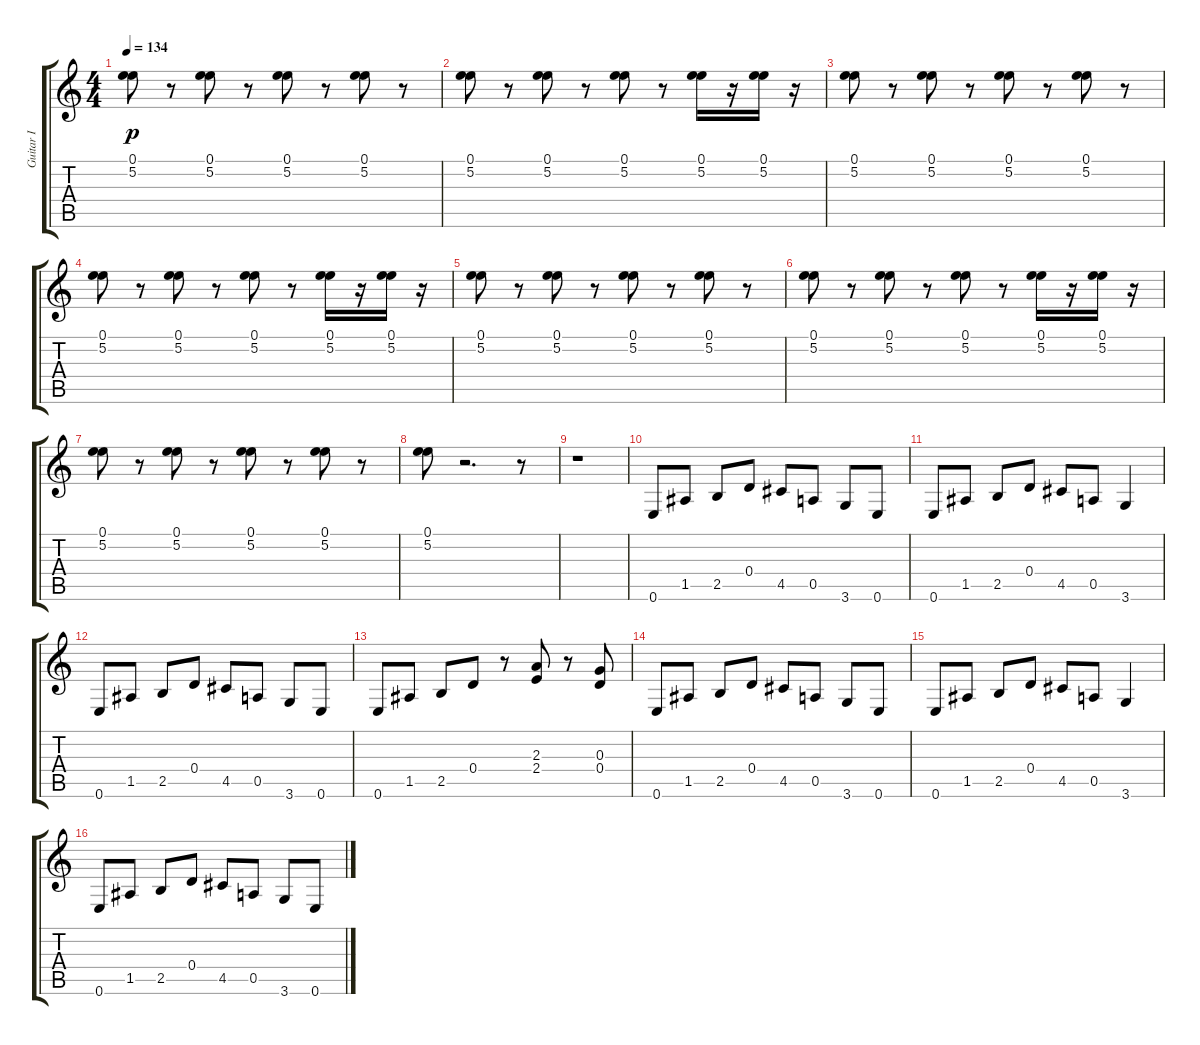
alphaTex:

\track ("Guitar I" "Guitar I") {instrument overdrivenguitar}
\staff {score tabs}
\tuning (E4 B3 G3 D3 A2 E2) {hide}
\ts (4 4)
\tempo 134
\clef g2
\ks c
(0.1 5.2).8{dy p} r.8 (0.1 5.2).8 r.8 (0.1 5.2).8 r.8 (0.1 5.2).8 r.8 |
(0.1 5.2).8 r.8 (0.1 5.2).8 r.8 (0.1 5.2).8 r.8 (0.1 5.2).16 r.16 (0.1 5.2).16 r.16 |
(0.1 5.2).8 r.8 (0.1 5.2).8 r.8 (0.1 5.2).8 r.8 (0.1 5.2).8 r.8 |
(0.1 5.2).8 r.8 (0.1 5.2).8 r.8 (0.1 5.2).8 r.8 (0.1 5.2).16 r.16 (0.1 5.2).16 r.16 |
(0.1 5.2).8 r.8 (0.1 5.2).8 r.8 (0.1 5.2).8 r.8 (0.1 5.2).8 r.8 |
(0.1 5.2).8 r.8 (0.1 5.2).8 r.8 (0.1 5.2).8 r.8 (0.1 5.2).16 r.16 (0.1 5.2).16 r.16 |
(0.1 5.2).8 r.8 (0.1 5.2).8 r.8 (0.1 5.2).8 r.8 (0.1 5.2).8 r.8 |
(0.1 5.2).8 r.2{d} r.8 |
r.1 |
0.6.8 1.5.8 2.5.8 0.4.8 4.5.8 0.5.8 3.6.8 0.6.8 |
0.6.8 1.5.8 2.5.8 0.4.8 4.5.8 0.5.8 3.6.4 |
0.6.8 1.5.8 2.5.8 0.4.8 4.5.8 0.5.8 3.6.8 0.6.8 |
0.6.8 1.5.8 2.5.8 0.4.8 r.8 (2.3 2.4).8 r.8 (0.3 0.4).8 |
0.6.8 1.5.8 2.5.8 0.4.8 4.5.8 0.5.8 3.6.8 0.6.8 |
0.6.8 1.5.8 2.5.8 0.4.8 4.5.8 0.5.8 3.6.4 |
0.6.8 1.5.8 2.5.8 0.4.8 4.5.8 0.5.8 3.6.8 0.6.8
